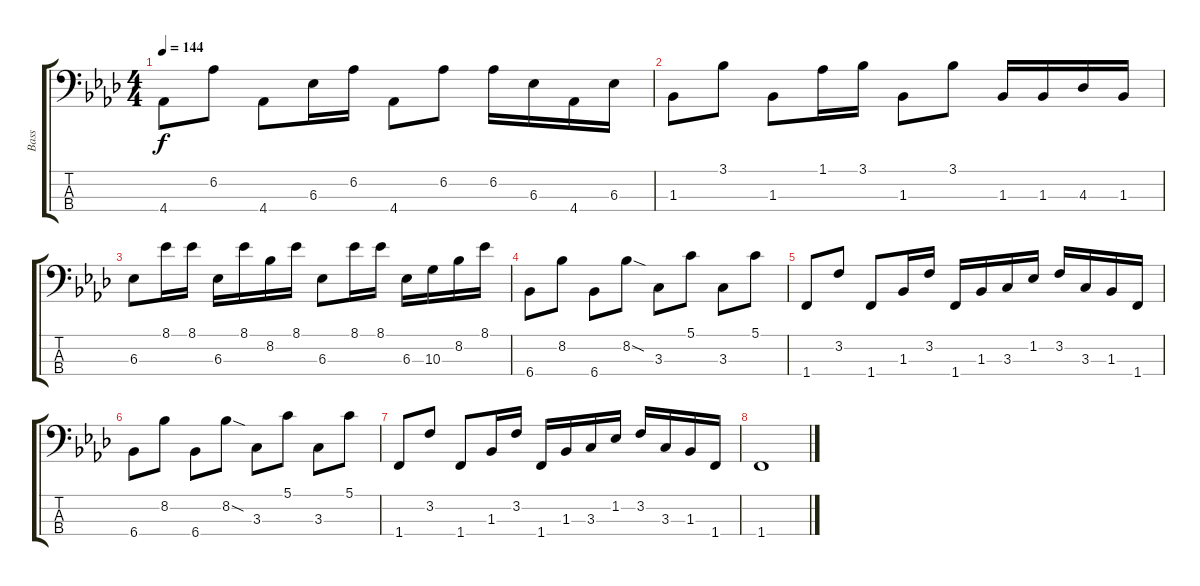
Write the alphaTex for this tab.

\track ("Bass" "Bass") {instrument fretlessbass}
\staff {score tabs}
\tuning (G2 D2 A1 E1) {hide}
\ts (4 4)
\tempo 144
\clef f4
\ks ab
4.4.8{dy f} 6.2.8 4.4.8 6.3.16 6.2.16 4.4.8 6.2.8 6.2.16 6.3.16 4.4.16 6.3.16 |
1.3.8 3.1.8 1.3.8 1.1.16 3.1.16 1.3.8 3.1.8 1.3.16 1.3.16 4.3.16 1.3.16 |
6.3.8 8.1.16 8.1.16 6.3.16 8.1.16 8.2.16 8.1.16 6.3.8 8.1.16 8.1.16 6.3.16 10.3.16 8.2.16 8.1.16 |
6.4.8 8.2.8 6.4.8 8.2{sod}.8 3.3.8 5.1.8 3.3.8 5.1.8 |
1.4.8 3.2.8 1.4.8 1.3.16 3.2.16 1.4.16 1.3.16 3.3.16 1.2.16 3.2.16 3.3.16 1.3.16 1.4.16 |
6.4.8 8.2.8 6.4.8 8.2{sod}.8 3.3.8 5.1.8 3.3.8 5.1.8 |
1.4.8 3.2.8 1.4.8 1.3.16 3.2.16 1.4.16 1.3.16 3.3.16 1.2.16 3.2.16 3.3.16 1.3.16 1.4.16 |
1.4.1
